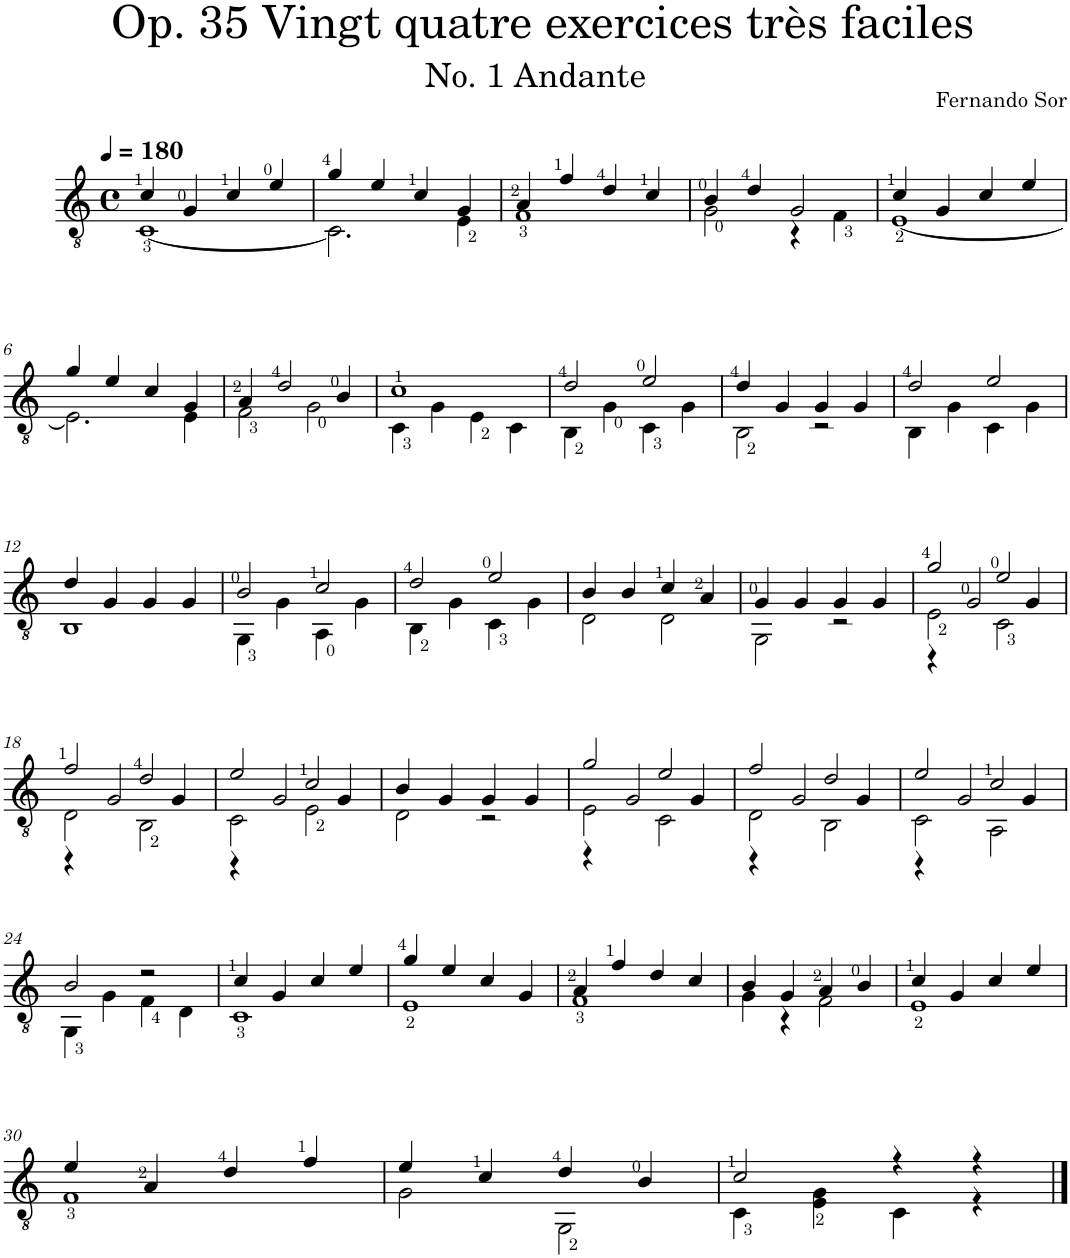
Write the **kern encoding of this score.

**kern
*part1
*staff1
*I"Classical Guitar
*I'Guit.
*clefGv2
*k[]
*C:
*M4/4
*met(c)
*MM180
=1
*^
4c/	[1C
4G/	.
4c/	.
4e/	.
=2	=2
4g/	2.C\]
4e/	.
4c/	.
4G/	4E\
=3	=3
4A/	1F
4f/	.
4d/	.
4c/	.
=4	=4
4B/	2G\
4d/	.
2G/	4r
.	4F\
=5	=5
4c/	[1E
4G/	.
4c/	.
4e/	.
!!LO:LB:g=z	!!
=6	=6
4g/	2.E\]
4e/	.
4c/	.
4G/	4E\
=7	=7
4A/	2F\
2d/	.
.	2G\
4B/	.
=8	=8
1c	4C\
.	4G\
.	4E\
.	4C\
=9	=9
2d/	4BB\
.	4G\
2e/	4C\
.	4G\
=10	=10
4d/	2BB\
4G/	.
4G/	2r
4G/	.
=11	=11
2d/	4BB\
.	4G\
2e/	4C\
.	4G\
!!LO:LB:g=z	!!
=12	=12
4d/	1BB
4G/	.
4G/	.
4G/	.
=13	=13
2B/	4GG\
.	4G\
2c/	4AA\
.	4G\
=14	=14
2d/	4BB\
.	4G\
2e/	4C\
.	4G\
=15	=15
4B/	2D\
4B/	.
4c/	2D\
4A/	.
=16	=16
4G/	2GG\
4G/	.
4G/	2r
4G/	.
=17	=17
*	*^
2g/	2E\	4r
.	.	2G/
2e/	2C\	.
.	.	4G/
!!LO:LB:g=z	!!	!!
=18	=18	=18
2f/	2D\	4r
.	.	2G/
2d/	2BB\	.
.	.	4G/
=19	=19	=19
2e/	2C\	4r
.	.	2G/
2c/	2E\	.
.	.	4G/
*	*v	*v
=20	=20
4B/	2D\
4G/	.
4G/	2r
4G/	.
=21	=21
*	*^
2g/	2E\	4r
.	.	2G/
2e/	2C\	.
.	.	4G/
=22	=22	=22
2f/	2D\	4r
.	.	2G/
2d/	2BB\	.
.	.	4G/
=23	=23	=23
2e/	2C\	4r
.	.	2G/
2c/	2AA\	.
.	.	4G/
*	*v	*v
!!LO:LB:g=z
=24	=24
2B/	4GG\
.	4G\
2r	4F\
.	4D\
=25	=25
4c/	1C
4G/	.
4c/	.
4e/	.
=26	=26
4g/	1E
4e/	.
4c/	.
4G/	.
=27	=27
4A/	1F
4f/	.
4d/	.
4c/	.
=28	=28
4B/	4G\
4G/	4r
4A/	2F\
4B/	.
=29	=29
4c/	1E
4G/	.
4c/	.
4e/	.
!!LO:LB:g=z	!!
=30	=30
4e/	1F
4A/	.
4d/	.
4f/	.
=31	=31
4e/	2G\
4c/	.
4d/	2GG\
4B/	.
=32	=32
2c/	4C\
.	4E\ 4G\
4r	4C\
4r	4r
*v	*v
==
*-
